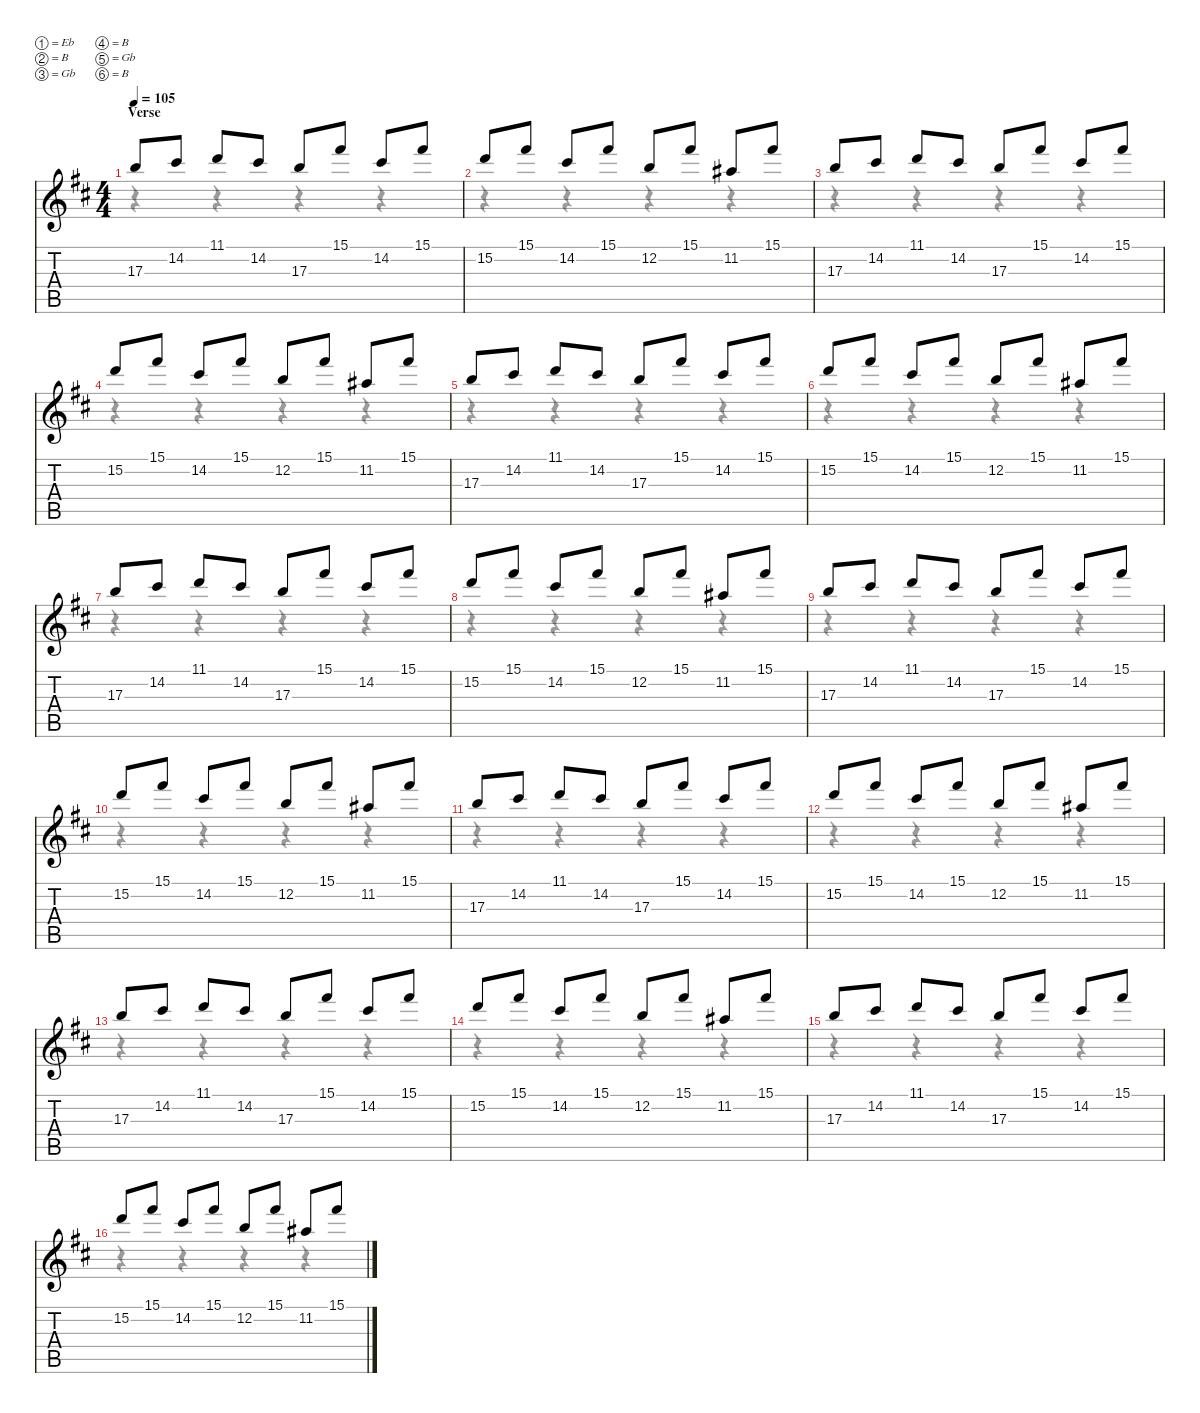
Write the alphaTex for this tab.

\defaultSystemsLayout 4
\hideDynamics
\bracketExtendMode nobrackets
\singleTrackTrackNamePolicy hidden
\multiTrackTrackNamePolicy hidden
\firstSystemTrackNameMode fullname
\firstSystemTrackNameOrientation horizontal
\otherSystemsTrackNameOrientation horizontal
\track ("Clean Guitar" "s.guit.") {instrument acousticguitarsteel}
\staff {score tabs}
\tuning (Eb4 B3 Gb3 B2 Gb2 B1)
\voice
\ts (4 4)
\section ("" "Verse")
\tempo 105
\clef g2
\ks bminor
17.3{acc forcenatural}.8{dy p beam Up} 14.2{acc #}.8{beam Up} 11.1{acc forcenatural}.8{beam Up} 14.2{acc #}.8{beam Up} 17.3{acc forcenatural}.8{beam Up} 15.1{acc #}.8{beam Up} 14.2{acc #}.8{beam Up} 15.1{acc #}.8{beam Up} |
15.2{acc forcenatural}.8{beam Up} 15.1{acc #}.8{beam Up} 14.2{acc #}.8{beam Up} 15.1{acc #}.8{beam Up} 12.2{acc forcenatural}.8{beam Up} 15.1{acc #}.8{beam Up} 11.2{acc #}.8{beam Up} 15.1{acc #}.8{beam Up} |
17.3{acc forcenatural}.8{beam Up} 14.2{acc #}.8{beam Up} 11.1{acc forcenatural}.8{beam Up} 14.2{acc #}.8{beam Up} 17.3{acc forcenatural}.8{beam Up} 15.1{acc #}.8{beam Up} 14.2{acc #}.8{beam Up} 15.1{acc #}.8{beam Up} |
15.2{acc forcenatural}.8{beam Up} 15.1{acc #}.8{beam Up} 14.2{acc #}.8{beam Up} 15.1{acc #}.8{beam Up} 12.2{acc forcenatural}.8{beam Up} 15.1{acc #}.8{beam Up} 11.2{acc #}.8{beam Up} 15.1{acc #}.8{beam Up} |
17.3{acc forcenatural}.8{beam Up} 14.2{acc #}.8{beam Up} 11.1{acc forcenatural}.8{beam Up} 14.2{acc #}.8{beam Up} 17.3{acc forcenatural}.8{beam Up} 15.1{acc #}.8{beam Up} 14.2{acc #}.8{beam Up} 15.1{acc #}.8{beam Up} |
15.2{acc forcenatural}.8{beam Up} 15.1{acc #}.8{beam Up} 14.2{acc #}.8{beam Up} 15.1{acc #}.8{beam Up} 12.2{acc forcenatural}.8{beam Up} 15.1{acc #}.8{beam Up} 11.2{acc #}.8{beam Up} 15.1{acc #}.8{beam Up} |
17.3{acc forcenatural}.8{beam Up} 14.2{acc #}.8{beam Up} 11.1{acc forcenatural}.8{beam Up} 14.2{acc #}.8{beam Up} 17.3{acc forcenatural}.8{beam Up} 15.1{acc #}.8{beam Up} 14.2{acc #}.8{beam Up} 15.1{acc #}.8{beam Up} |
15.2{acc forcenatural}.8{beam Up} 15.1{acc #}.8{beam Up} 14.2{acc #}.8{beam Up} 15.1{acc #}.8{beam Up} 12.2{acc forcenatural}.8{beam Up} 15.1{acc #}.8{beam Up} 11.2{acc #}.8{beam Up} 15.1{acc #}.8{beam Up} |
17.3{acc forcenatural}.8{beam Up} 14.2{acc #}.8{beam Up} 11.1{acc forcenatural}.8{beam Up} 14.2{acc #}.8{beam Up} 17.3{acc forcenatural}.8{beam Up} 15.1{acc #}.8{beam Up} 14.2{acc #}.8{beam Up} 15.1{acc #}.8{beam Up} |
15.2{acc forcenatural}.8{beam Up} 15.1{acc #}.8{beam Up} 14.2{acc #}.8{beam Up} 15.1{acc #}.8{beam Up} 12.2{acc forcenatural}.8{beam Up} 15.1{acc #}.8{beam Up} 11.2{acc #}.8{beam Up} 15.1{acc #}.8{beam Up} |
17.3{acc forcenatural}.8{beam Up} 14.2{acc #}.8{beam Up} 11.1{acc forcenatural}.8{beam Up} 14.2{acc #}.8{beam Up} 17.3{acc forcenatural}.8{beam Up} 15.1{acc #}.8{beam Up} 14.2{acc #}.8{beam Up} 15.1{acc #}.8{beam Up} |
15.2{acc forcenatural}.8{beam Up} 15.1{acc #}.8{beam Up} 14.2{acc #}.8{beam Up} 15.1{acc #}.8{beam Up} 12.2{acc forcenatural}.8{beam Up} 15.1{acc #}.8{beam Up} 11.2{acc #}.8{beam Up} 15.1{acc #}.8{beam Up} |
17.3{acc forcenatural}.8{beam Up} 14.2{acc #}.8{beam Up} 11.1{acc forcenatural}.8{beam Up} 14.2{acc #}.8{beam Up} 17.3{acc forcenatural}.8{beam Up} 15.1{acc #}.8{beam Up} 14.2{acc #}.8{beam Up} 15.1{acc #}.8{beam Up} |
15.2{acc forcenatural}.8{beam Up} 15.1{acc #}.8{beam Up} 14.2{acc #}.8{beam Up} 15.1{acc #}.8{beam Up} 12.2{acc forcenatural}.8{beam Up} 15.1{acc #}.8{beam Up} 11.2{acc #}.8{beam Up} 15.1{acc #}.8{beam Up} |
17.3{acc forcenatural}.8{beam Up} 14.2{acc #}.8{beam Up} 11.1{acc forcenatural}.8{beam Up} 14.2{acc #}.8{beam Up} 17.3{acc forcenatural}.8{beam Up} 15.1{acc #}.8{beam Up} 14.2{acc #}.8{beam Up} 15.1{acc #}.8{beam Up} |
15.2{acc forcenatural}.8{beam Up} 15.1{acc #}.8{beam Up} 14.2{acc #}.8{beam Up} 15.1{acc #}.8{beam Up} 12.2{acc forcenatural}.8{beam Up} 15.1{acc #}.8{beam Up} 11.2{acc #}.8{beam Up} 15.1{acc #}.8{beam Up}
\voice
\clef g2
\ottava regular
\simile none
\ks bminor
r.4{dy mf beam Down} r.4{beam Down} r.4{beam Down} r.4{beam Down} |
r.4{beam Down} r.4{beam Down} r.4{beam Down} r.4{beam Down} |
r.4{beam Down} r.4{beam Down} r.4{beam Down} r.4{beam Down} |
r.4{beam Down} r.4{beam Down} r.4{beam Down} r.4{beam Down} |
r.4{beam Down} r.4{beam Down} r.4{beam Down} r.4{beam Down} |
r.4{beam Down} r.4{beam Down} r.4{beam Down} r.4{beam Down} |
r.4{beam Down} r.4{beam Down} r.4{beam Down} r.4{beam Down} |
r.4{beam Down} r.4{beam Down} r.4{beam Down} r.4{beam Down} |
r.4{beam Down} r.4{beam Down} r.4{beam Down} r.4{beam Down} |
r.4{beam Down} r.4{beam Down} r.4{beam Down} r.4{beam Down} |
r.4{beam Down} r.4{beam Down} r.4{beam Down} r.4{beam Down} |
r.4{beam Down} r.4{beam Down} r.4{beam Down} r.4{beam Down} |
r.4{beam Down} r.4{beam Down} r.4{beam Down} r.4{beam Down} |
r.4{beam Down} r.4{beam Down} r.4{beam Down} r.4{beam Down} |
r.4{beam Down} r.4{beam Down} r.4{beam Down} r.4{beam Down} |
r.4{beam Down} r.4{beam Down} r.4{beam Down} r.4{beam Down}
